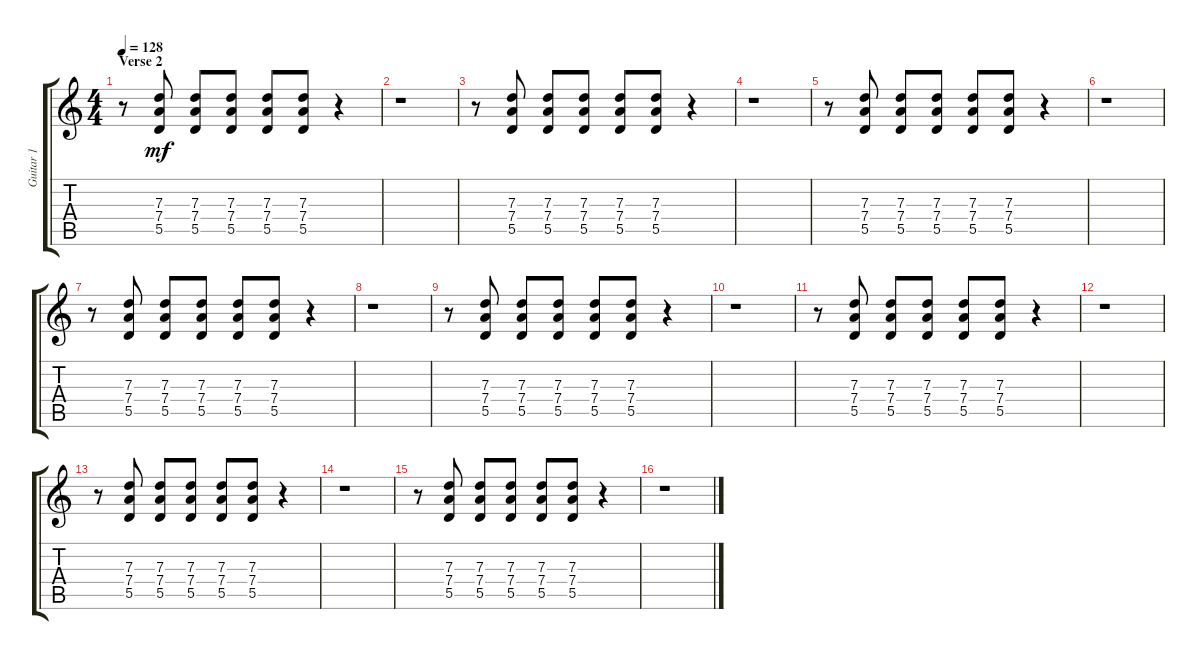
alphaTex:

\track ("Guitar 1" "Guitar 1") {instrument distortionguitar}
\staff {score tabs}
\tuning (E4 B3 G3 D3 A2 D2) {hide}
\ts (4 4)
\section ("" "Verse 2")
\tempo 128
\clef g2
\ks c
r.8{dy mf} (7.3 7.4 5.5).8 (7.3 7.4 5.5).8 (7.3 7.4 5.5).8 (7.3 7.4 5.5).8 (7.3 7.4 5.5).8 r.4 |
r.1 |
r.8 (7.3 7.4 5.5).8 (7.3 7.4 5.5).8 (7.3 7.4 5.5).8 (7.3 7.4 5.5).8 (7.3 7.4 5.5).8 r.4 |
r.1 |
r.8 (7.3 7.4 5.5).8 (7.3 7.4 5.5).8 (7.3 7.4 5.5).8 (7.3 7.4 5.5).8 (7.3 7.4 5.5).8 r.4 |
r.1 |
r.8 (7.3 7.4 5.5).8 (7.3 7.4 5.5).8 (7.3 7.4 5.5).8 (7.3 7.4 5.5).8 (7.3 7.4 5.5).8 r.4 |
r.1 |
r.8 (7.3 7.4 5.5).8 (7.3 7.4 5.5).8 (7.3 7.4 5.5).8 (7.3 7.4 5.5).8 (7.3 7.4 5.5).8 r.4 |
r.1 |
r.8 (7.3 7.4 5.5).8 (7.3 7.4 5.5).8 (7.3 7.4 5.5).8 (7.3 7.4 5.5).8 (7.3 7.4 5.5).8 r.4 |
r.1 |
r.8 (7.3 7.4 5.5).8 (7.3 7.4 5.5).8 (7.3 7.4 5.5).8 (7.3 7.4 5.5).8 (7.3 7.4 5.5).8 r.4 |
r.1 |
r.8 (7.3 7.4 5.5).8 (7.3 7.4 5.5).8 (7.3 7.4 5.5).8 (7.3 7.4 5.5).8 (7.3 7.4 5.5).8 r.4 |
r.1
